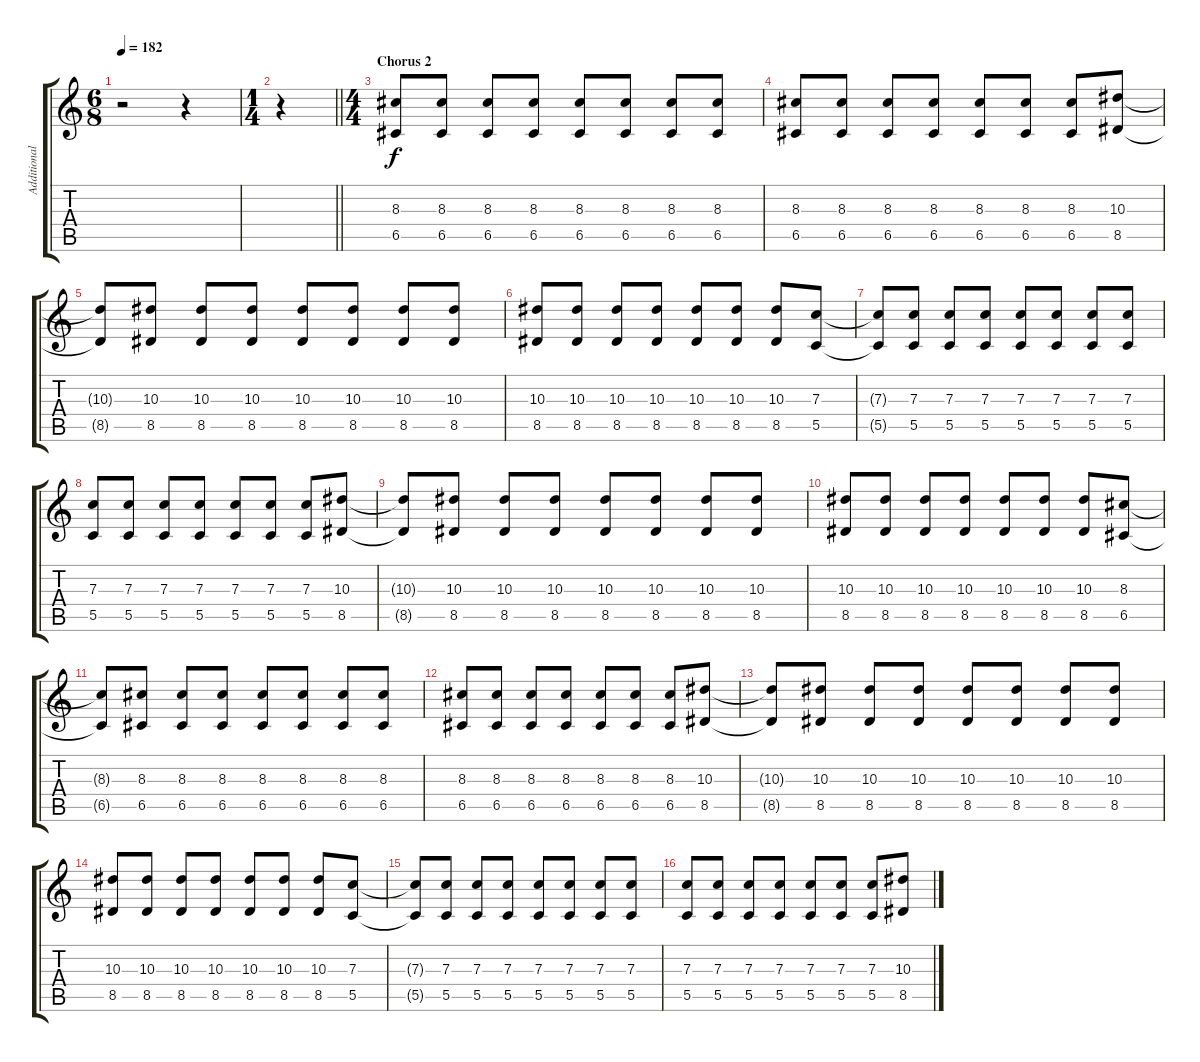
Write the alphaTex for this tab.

\track ("Additional Guitar 1" "Additional") {instrument distortionguitar}
\staff {score tabs}
\tuning (D4 A3 F3 C3 G2 C2) {hide}
\ts (6 8)
\tempo 182
\clef g2
\ks c
r.2{dy f} r.4 |
\ts (1 4)
\barLineRight lightlight
r.4 |
\ts (4 4)
\section ("" "Chorus 2")
(8.3 6.5).8 (8.3 6.5).8 (8.3 6.5).8 (8.3 6.5).8 (8.3 6.5).8 (8.3 6.5).8 (8.3 6.5).8 (8.3 6.5).8 |
(8.3 6.5).8 (8.3 6.5).8 (8.3 6.5).8 (8.3 6.5).8 (8.3 6.5).8 (8.3 6.5).8 (8.3 6.5).8 (10.3 8.5).8 |
(10.3{t} 8.5{t}).8 (10.3 8.5).8 (10.3 8.5).8 (10.3 8.5).8 (10.3 8.5).8 (10.3 8.5).8 (10.3 8.5).8 (10.3 8.5).8 |
(10.3 8.5).8 (10.3 8.5).8 (10.3 8.5).8 (10.3 8.5).8 (10.3 8.5).8 (10.3 8.5).8 (10.3 8.5).8 (7.3 5.5).8 |
(7.3{t} 5.5{t}).8 (7.3 5.5).8 (7.3 5.5).8 (7.3 5.5).8 (7.3 5.5).8 (7.3 5.5).8 (7.3 5.5).8 (7.3 5.5).8 |
(7.3 5.5).8 (7.3 5.5).8 (7.3 5.5).8 (7.3 5.5).8 (7.3 5.5).8 (7.3 5.5).8 (7.3 5.5).8 (10.3 8.5).8 |
(10.3{t} 8.5{t}).8 (10.3 8.5).8 (10.3 8.5).8 (10.3 8.5).8 (10.3 8.5).8 (10.3 8.5).8 (10.3 8.5).8 (10.3 8.5).8 |
(10.3 8.5).8 (10.3 8.5).8 (10.3 8.5).8 (10.3 8.5).8 (10.3 8.5).8 (10.3 8.5).8 (10.3 8.5).8 (8.3 6.5).8 |
(8.3{t} 6.5{t}).8 (8.3 6.5).8 (8.3 6.5).8 (8.3 6.5).8 (8.3 6.5).8 (8.3 6.5).8 (8.3 6.5).8 (8.3 6.5).8 |
(8.3 6.5).8 (8.3 6.5).8 (8.3 6.5).8 (8.3 6.5).8 (8.3 6.5).8 (8.3 6.5).8 (8.3 6.5).8 (10.3 8.5).8 |
(10.3{t} 8.5{t}).8 (10.3 8.5).8 (10.3 8.5).8 (10.3 8.5).8 (10.3 8.5).8 (10.3 8.5).8 (10.3 8.5).8 (10.3 8.5).8 |
(10.3 8.5).8 (10.3 8.5).8 (10.3 8.5).8 (10.3 8.5).8 (10.3 8.5).8 (10.3 8.5).8 (10.3 8.5).8 (7.3 5.5).8 |
(7.3{t} 5.5{t}).8 (7.3 5.5).8 (7.3 5.5).8 (7.3 5.5).8 (7.3 5.5).8 (7.3 5.5).8 (7.3 5.5).8 (7.3 5.5).8 |
(7.3 5.5).8 (7.3 5.5).8 (7.3 5.5).8 (7.3 5.5).8 (7.3 5.5).8 (7.3 5.5).8 (7.3 5.5).8 (10.3 8.5).8
